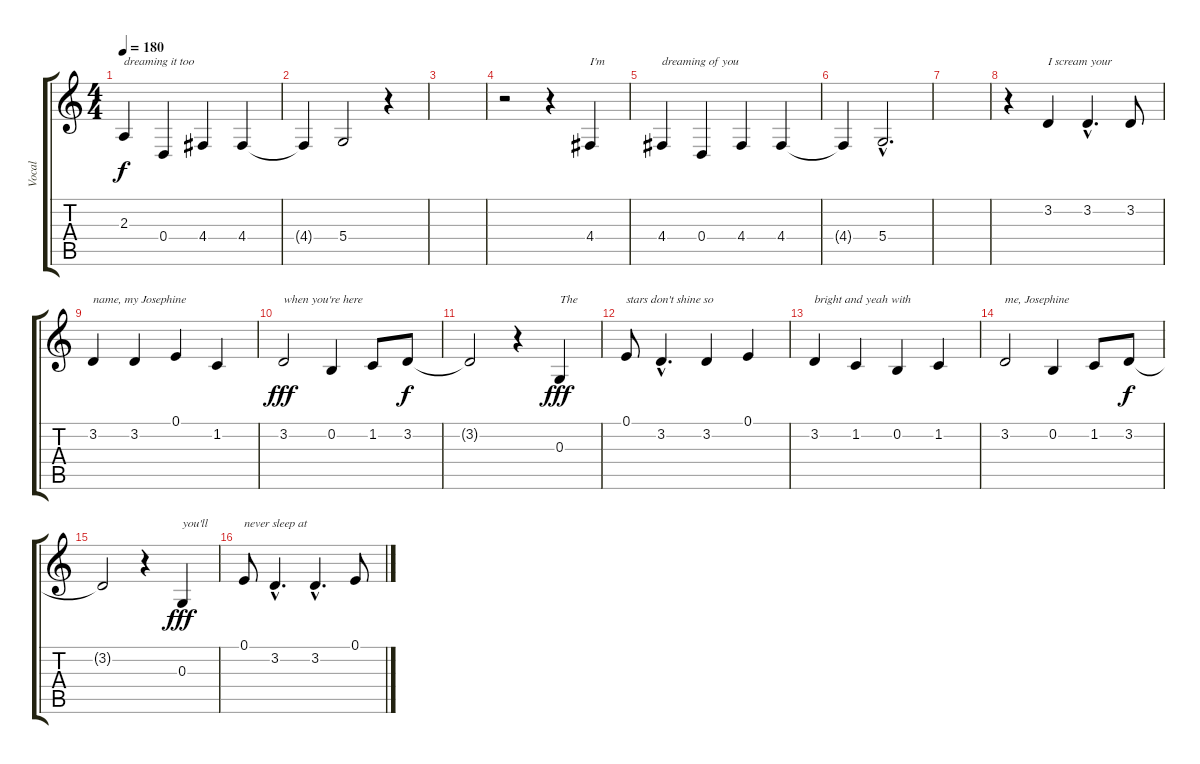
\track ("Vocal" "Vocal") {instrument clarinet}
\staff {score tabs}
\tuning (E4 B3 G3 D3 A2 E2) {hide}
\ts (4 4)
\tempo 180
\clef g2
\ks c
2.3.4{txt "dreaming it too" dy f} 0.4.4 4.4.4 4.4.4 |
4.4{t}.4 5.4.2 r.4 |
|
r.2 r.4 4.4.4{txt "I'm"} |
4.4.4{txt "dreaming of you"} 0.4.4 4.4.4 4.4.4 |
4.4{t}.4 5.4{hac}.2{d} |
|
r.4 3.2.4{txt "I scream your"} 3.2{hac}.4{d} 3.2.8 |
3.2.4{txt "name, my Josephine"} 3.2.4 0.1.4 1.2.4 |
3.2.2{txt "when you're here" dy fff} 0.2.4 1.2.8 3.2.8{dy f} |
3.2{t}.2 r.4 0.3.4{txt "The" dy fff} |
0.1.8{txt "stars don't shine so"} 3.2{hac}.4{d} 3.2.4 0.1.4 |
3.2.4{txt "bright and yeah with"} 1.2.4 0.2.4 1.2.4 |
3.2.2{txt "me, Josephine"} 0.2.4 1.2.8 3.2.8{dy f} |
3.2{t}.2 r.4 0.3.4{txt "you'll" dy fff} |
0.1.8{txt "never sleep at"} 3.2{hac}.4{d} 3.2{hac}.4{d} 0.1.8
